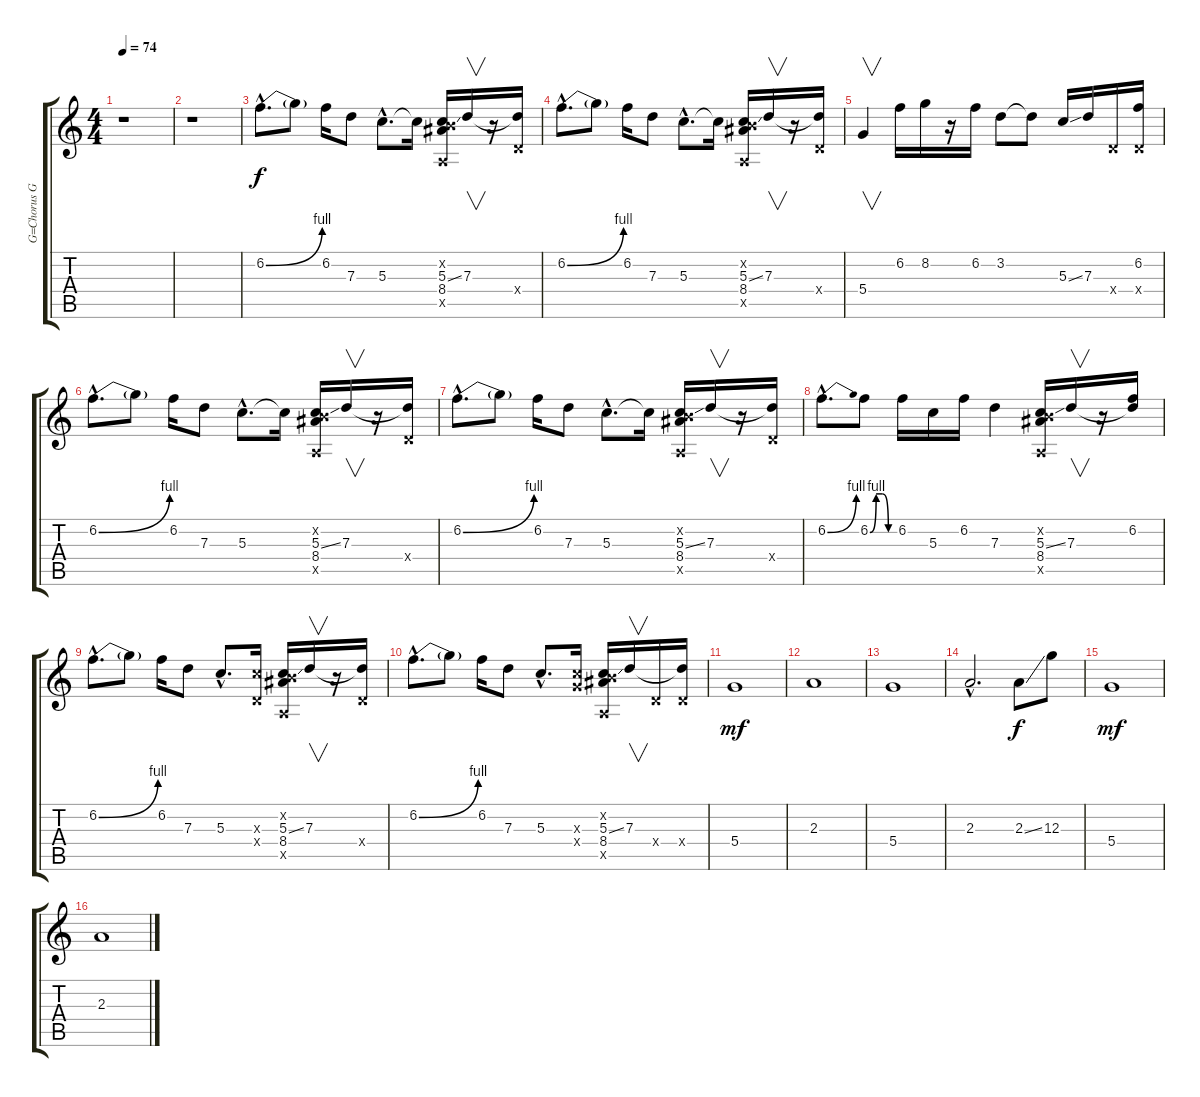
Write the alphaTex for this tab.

\track ("G=Chorus Guitar" "G=Chorus G") {instrument distortionguitar}
\staff {score tabs}
\tuning (E4 B3 G3 D3 A2 E2) {hide}
\ts (4 4)
\tempo 74
\clef g2
\ks c
r.1{dy f} |
r.1 |
6.2{be (bend 0 0 60 4) hac}.8{d} 6.2{t}.8 6.2.16 7.3.8 5.3{hac}.8{d} 5.3{t}.16 (0.2{x} 5.3{ss} 8.4 0.5{x}).16 7.3.16{v} r.16 (7.3{t} 0.4{x}).16 |
6.2{be (bend 0 0 60 4) hac}.8{d} 6.2{t}.8 6.2.16 7.3.8 5.3{hac}.8{d} 5.3{t}.16 (0.2{x} 5.3{ss} 8.4 0.5{x}).16 7.3.16{v} r.16 (7.3{t} 0.4{x}).16 |
5.4.4{v} 6.2.16 8.2.16 r.16 6.2.16 3.2.8 3.2{t}.8 5.3{ss}.16 7.3.16 0.4{x}.16 (6.2 0.4{x}).16 |
6.2{be (bend 0 0 60 4) hac}.8{d} 6.2{t}.8 6.2.16 7.3.8 5.3{hac}.8{d} 5.3{t}.16 (0.2{x} 5.3{ss} 8.4 0.5{x}).16 7.3.16{v} r.16 (7.3{t} 0.4{x}).16 |
6.2{be (bend 0 0 60 4) hac}.8{d} 6.2{t}.8 6.2.16 7.3.8 5.3{hac}.8{d} 5.3{t}.16 (0.2{x} 5.3{ss} 8.4 0.5{x}).16 7.3.16{v} r.16 (7.3{t} 0.4{x}).16 |
6.2{be (bend 0 0 60 4) hac}.8{d} 6.2{be (custom 0 0 15 4 30 4 45 0 60 0)}.8 6.2.16 5.3.16 6.2.16 7.3.4 (0.2{x} 5.3{ss} 8.4 0.5{x}).16 7.3.16{v} r.16 (6.2 7.3{t}).16 |
6.2{be (bend 0 0 60 4) hac}.8{d} 6.2{t}.8 6.2.16 7.3.8 5.3{hac}.8{d} (5.3{x} 0.4{x}).16 (0.2{x} 5.3{ss} 8.4 0.5{x}).16 7.3.16{v} r.16 (7.3{t} 0.4{x}).16 |
6.2{be (bend 0 0 60 4) hac}.8{d} 6.2{t}.8 6.2.16 7.3.8 5.3{hac}.8{d} (5.3{x} 5.4{x}).16 (0.2{x} 5.3{ss} 8.4 0.5{x}).16 7.3.16{v} 0.4{x}.16 (7.3{t} 0.4{x}).16 |
5.4.1{dy mf} |
2.3.1 |
5.4.1 |
2.3{hac}.2{d} 2.3{ss}.8{dy f} 12.3.8 |
5.4.1{dy mf} |
2.3.1
